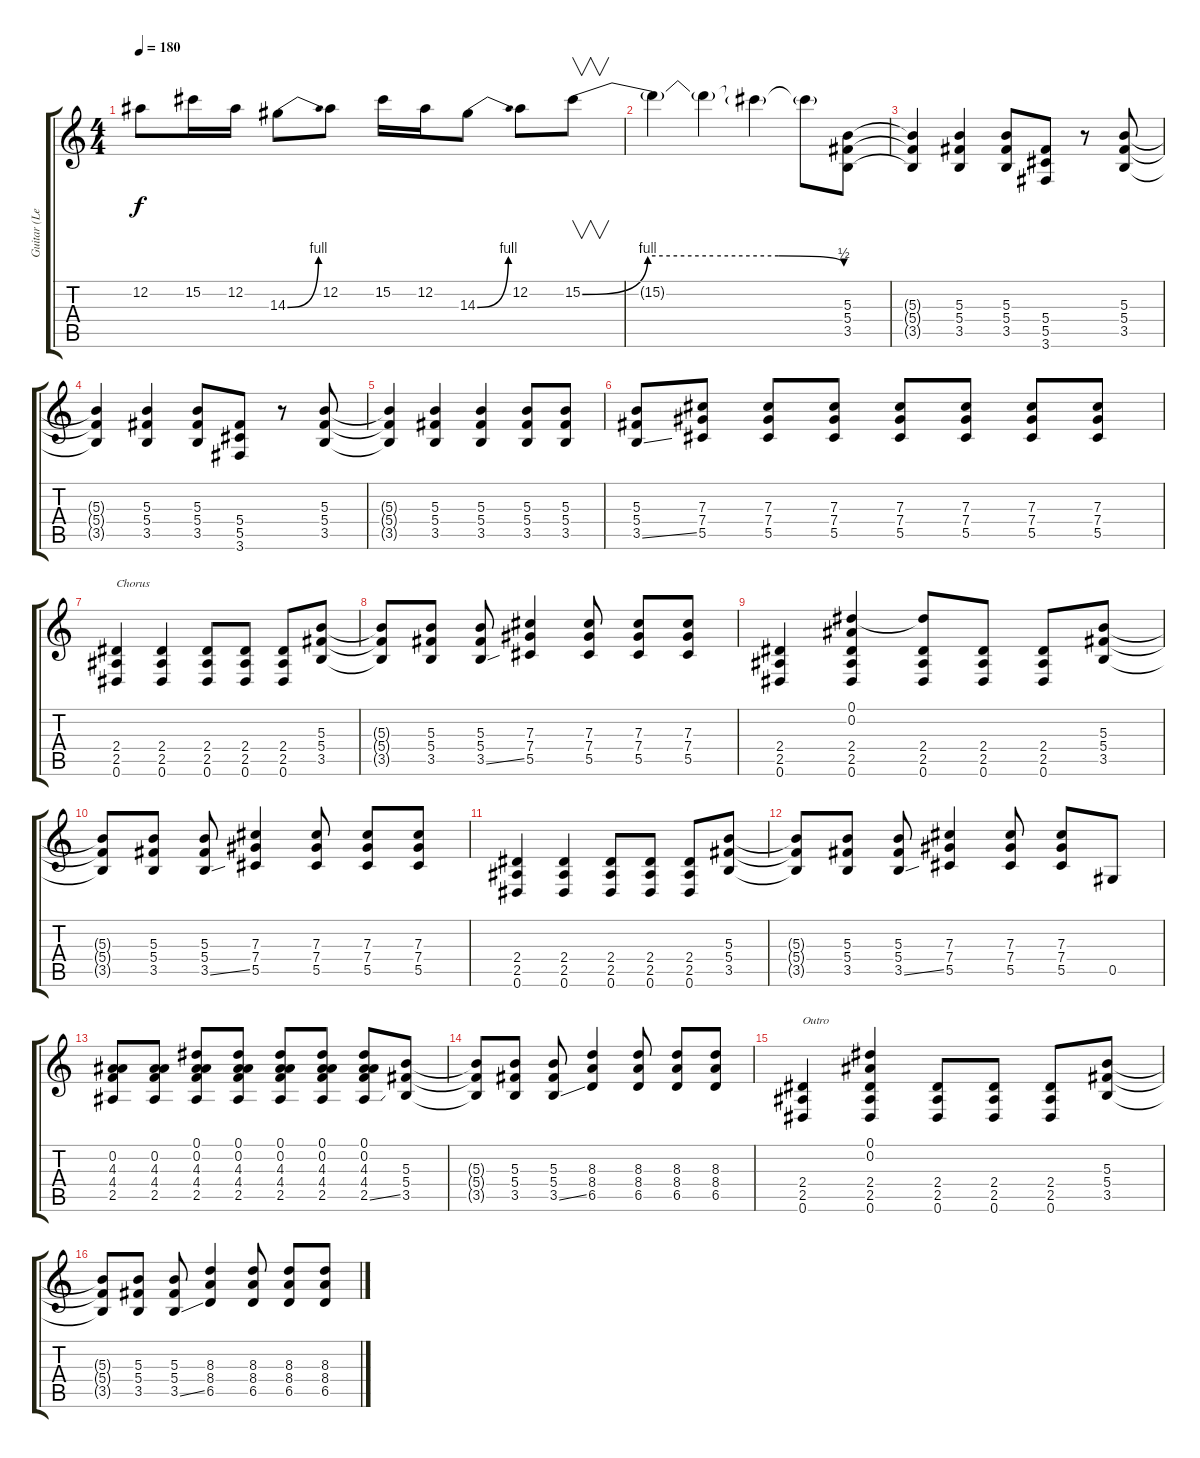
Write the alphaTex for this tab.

\track ("Guitar (Lead)" "Guitar (Le") {instrument distortionguitar}
\staff {score tabs}
\tuning (Eb4 Bb3 Gb3 Db3 Ab2 Eb2) {hide}
\ts (4 4)
\tempo 180
\clef g2
\ks c
12.2.8{dy f} 15.2.16 12.2.16 14.3{be (bend 0 0 60 4)}.8 12.2.8 15.2.16 12.2.16 14.3{be (bend 0 0 60 4)}.8 12.2.8 15.2{be (custom 0 0 15 4 30 4 45 4 60 2)}.8{v} |
15.2{t}.4 15.2{t}.4 15.2{t}.4 15.2{t}.8 (5.3 5.4 3.5).8 |
(5.3{t} 5.4{t} 3.5{t}).4 (5.3 5.4 3.5).4 (5.3 5.4 3.5).8 (5.4 5.5 3.6).8 r.8 (5.3 5.4 3.5).8 |
(5.3{t} 5.4{t} 3.5{t}).4 (5.3 5.4 3.5).4 (5.3 5.4 3.5).8 (5.4 5.5 3.6).8 r.8 (5.3 5.4 3.5).8 |
(5.3{t} 5.4{t} 3.5{t}).4 (5.3 5.4 3.5).4 (5.3 5.4 3.5).4 (5.3 5.4 3.5).8 (5.3 5.4 3.5).8 |
(5.3 5.4 3.5{ss}).8 (7.3 7.4 5.5).8 (7.3 7.4 5.5).8 (7.3 7.4 5.5).8 (7.3 7.4 5.5).8 (7.3 7.4 5.5).8 (7.3 7.4 5.5).8 (7.3 7.4 5.5).8 |
(2.4 2.5 0.6).4{txt "Chorus"} (2.4 2.5 0.6).4 (2.4 2.5 0.6).8 (2.4 2.5 0.6).8 (2.4 2.5 0.6).8 (5.3 5.4 3.5).8 |
(5.3{t} 5.4{t} 3.5{t}).8 (5.3 5.4 3.5).8 (5.3 5.4 3.5{ss}).8 (7.3 7.4 5.5).4 (7.3 7.4 5.5).8 (7.3 7.4 5.5).8 (7.3 7.4 5.5).8 |
(2.4 2.5 0.6).4 (0.1 0.2 2.4 2.5 0.6).4 (0.1{t} 2.4 2.5 0.6).8 (2.4 2.5 0.6).8 (2.4 2.5 0.6).8 (5.3 5.4 3.5).8 |
(5.3{t} 5.4{t} 3.5{t}).8 (5.3 5.4 3.5).8 (5.3 5.4 3.5{ss}).8 (7.3 7.4 5.5).4 (7.3 7.4 5.5).8 (7.3 7.4 5.5).8 (7.3 7.4 5.5).8 |
(2.4 2.5 0.6).4 (2.4 2.5 0.6).4 (2.4 2.5 0.6).8 (2.4 2.5 0.6).8 (2.4 2.5 0.6).8 (5.3 5.4 3.5).8 |
(5.3{t} 5.4{t} 3.5{t}).8 (5.3 5.4 3.5).8 (5.3 5.4 3.5{ss}).8 (7.3 7.4 5.5).4 (7.3 7.4 5.5).8 (7.3 7.4 5.5).8 0.5.8 |
(0.2 4.3 4.4 2.5).8 (0.2 4.3 4.4 2.5).8 (0.1 0.2 4.3 4.4 2.5).8 (0.1 0.2 4.3 4.4 2.5).8 (0.1 0.2 4.3 4.4 2.5).8 (0.1 0.2 4.3 4.4 2.5).8 (0.1 0.2 4.3 4.4 2.5{ss}).8 (5.3 5.4 3.5).8 |
(5.3{t} 5.4{t} 3.5{t}).8 (5.3 5.4 3.5).8 (5.3 5.4 3.5{ss}).8 (8.3 8.4 6.5).4 (8.3 8.4 6.5).8 (8.3 8.4 6.5).8 (8.3 8.4 6.5).8 |
(2.4 2.5 0.6).4{txt "Outro"} (0.1 0.2 2.4 2.5 0.6).4 (2.4 2.5 0.6).8 (2.4 2.5 0.6).8 (2.4 2.5 0.6).8 (5.3 5.4 3.5).8 |
(5.3{t} 5.4{t} 3.5{t}).8 (5.3 5.4 3.5).8 (5.3 5.4 3.5{ss}).8 (8.3 8.4 6.5).4 (8.3 8.4 6.5).8 (8.3 8.4 6.5).8 (8.3 8.4 6.5{ss}).8
